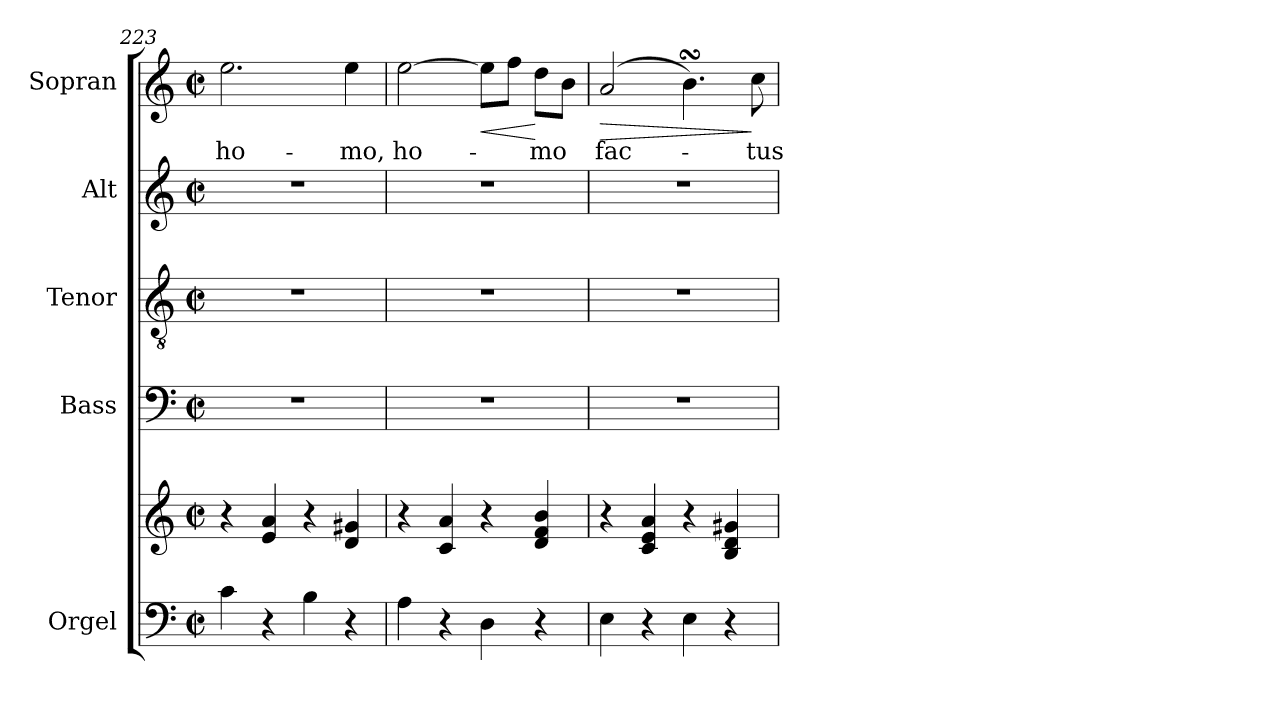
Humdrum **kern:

**kern	**kern	**kern	**kern	**kern	**kern	**text	**dynam
*part5	*part5	*part4	*part3	*part2	*part1	*part1	*part1
*staff6	*staff5	*staff4	*staff3	*staff2	*staff1	*staff1	*staff1
*I"Orgel	*	*I"Bass	*I"Tenor	*I"Alt	*I"Sopran	*	*
*I'Org.	*	*I'B.	*I'T.	*I'A.	*I'S.	*	*
*clefF4	*clefG2	*clefF4	*clefGv2	*clefG2	*clefG2	*	*
*k[]	*k[]	*k[]	*k[]	*k[]	*k[]	*	*
*C:	*C:	*C:	*C:	*C:	*C:	*	*
*M2/2	*M2/2	*M2/2	*M2/2	*M2/2	*M2/2	*	*
*met(c|)	*met(c|)	*met(c|)	*met(c|)	*met(c|)	*met(c|)	*	*
=223	=223	=223	=223	=223	=223	=223	=223
!	!	!	!	!	!	!LO:LY:b	!
4c\	4r	1r	1r	1r	2.ee\	ho-	.
4r	4e/ 4a/	.	.	.	.	.	.
4B\	4r	.	.	.	.	.	.
!	!	!	!	!	!	!LO:LY:b	!
4r	4d/ 4g#X/	.	.	.	4ee\	-mo,	.
=224	=224	=224	=224	=224	=224	=224	=224
!	!	!	!	!	!	!LO:LY:b	!
4A\	4r	1r	1r	1r	[2ee\	ho-	.
4r	4c/ 4a/	.	.	.	.	.	.
!	!	!	!	!	!	!	!LO:HP:b
4D\	4r	.	.	.	8ee\L]	.	<
.	.	.	.	.	8ff\J	.	.
!	!	!	!	!	!	!LO:LY:b	!
4r	4d/ 4f/ 4b/	.	.	.	8dd\L	-mo	[
.	.	.	.	.	8b\J	.	.
!!LO:LB:g=z
=225	=225	=225	=225	=225	=225	=225	=225
!	!	!	!	!	!	!LO:LY:b	!LO:HP:b
4E\	4r	1r	1r	1r	(2a/	fac-	>
4r	4c/ 4e/ 4a/	.	.	.	.	.	.
4E\	4r	.	.	.	4.bsSsS\)	.	.
4r	4B/ 4d/ 4g#X/	.	.	.	.	.	.
!	!	!	!	!	!	!LO:LY:b	!
.	.	.	.	.	8cc\	-tus	]
=	=	=	=	=	=	=	=
*-	*-	*-	*-	*-	*-	*-	*-
